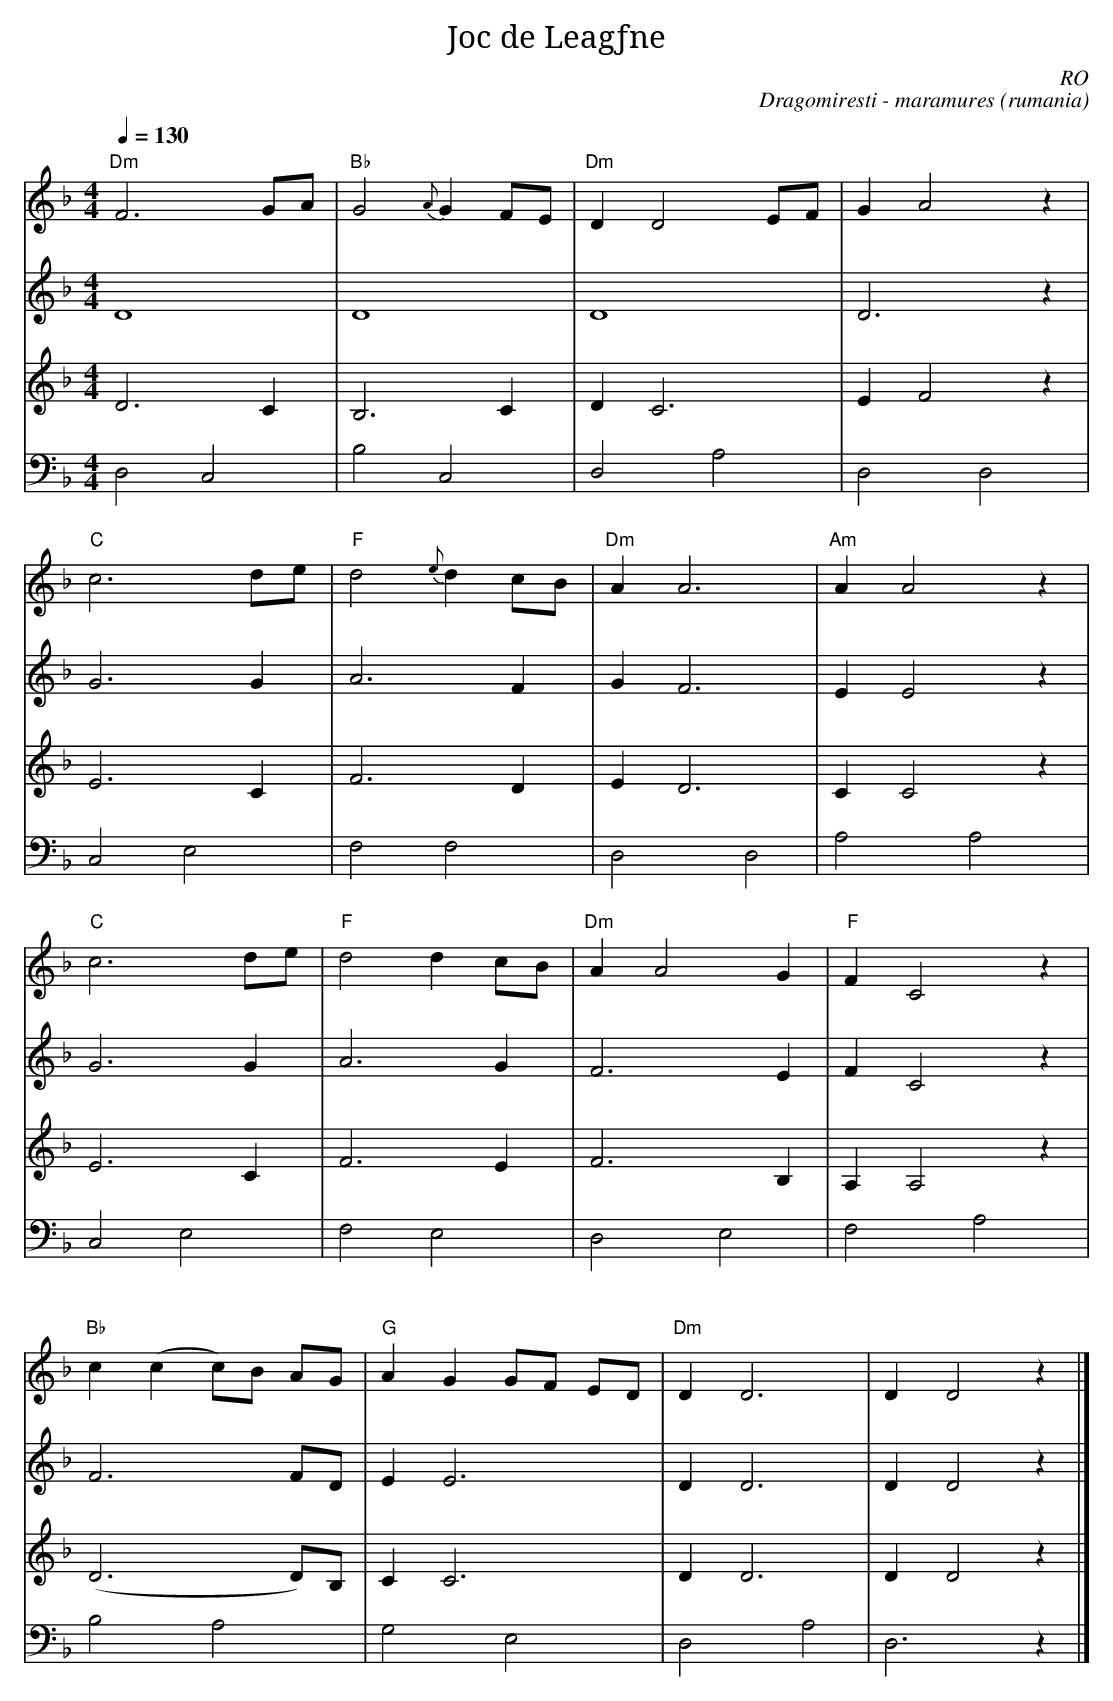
X:1
T:Joc de Leagƒne
O:rumania
C:RO
C:Dragomiresti - maramures
M:4/4
L:1/8
Q:1/4=130
K:Dm
V:1
"Dm" F6 GA |"Bb" G4 {A}G2 FE |"Dm" D2 D4 EF |G2 A4 z2 |
"C" c6 de |"F" d4 {e}d2 cB |"Dm" A2 A6 |"Am" A2 A4 z2 |
"C" c6 de |"F" d4 d2 cB |"Dm" A2 A4 G2 |"F" F2 C4 z2 |
"Bb" c2 (c2 c)B AG |"G" A2 G2 GF ED |"Dm" D2 D6 |D2 D4 z2 |]
V:2          %3e stem
D8 |D8 |D8 |D6 z2 |
G6 G2 |A6 F2 |G2 F6 |E2 E4 z2 |
G6 G2 |A6 G2 |F6 E2 |F2 C4 z2 |
F6 FD |E2 E6 |D2 D6 |D2 D4 z2 |]
V:3          %2e stem
D6 C2 |B,6 C2 |D2 C6 |E2 F4 z2 |
E6 C2 |F6 D2 |E2 D6 |C2 C4 z2 |
E6 C2 |F6 E2 |F6 B,2 |A,2 A,4 z2 |
(D6 D)B, |C2 C6 |D2 D6 |D2 D4 z2 |]
V:4          %Bas
D,4 C,4 |B,4 C,4 |D,4 A,4 |D,4 D,4 |
C,4 E,4 |F,4 F,4 |D,4 D,4 |A,4 A,4 |
C,4 E,4 |F,4 E,4 |D,4 E,4 |F,4 A,4 |
B,4 A,4 |G,4 E,4 |D,4 A,4 |D,6 z2 |]
